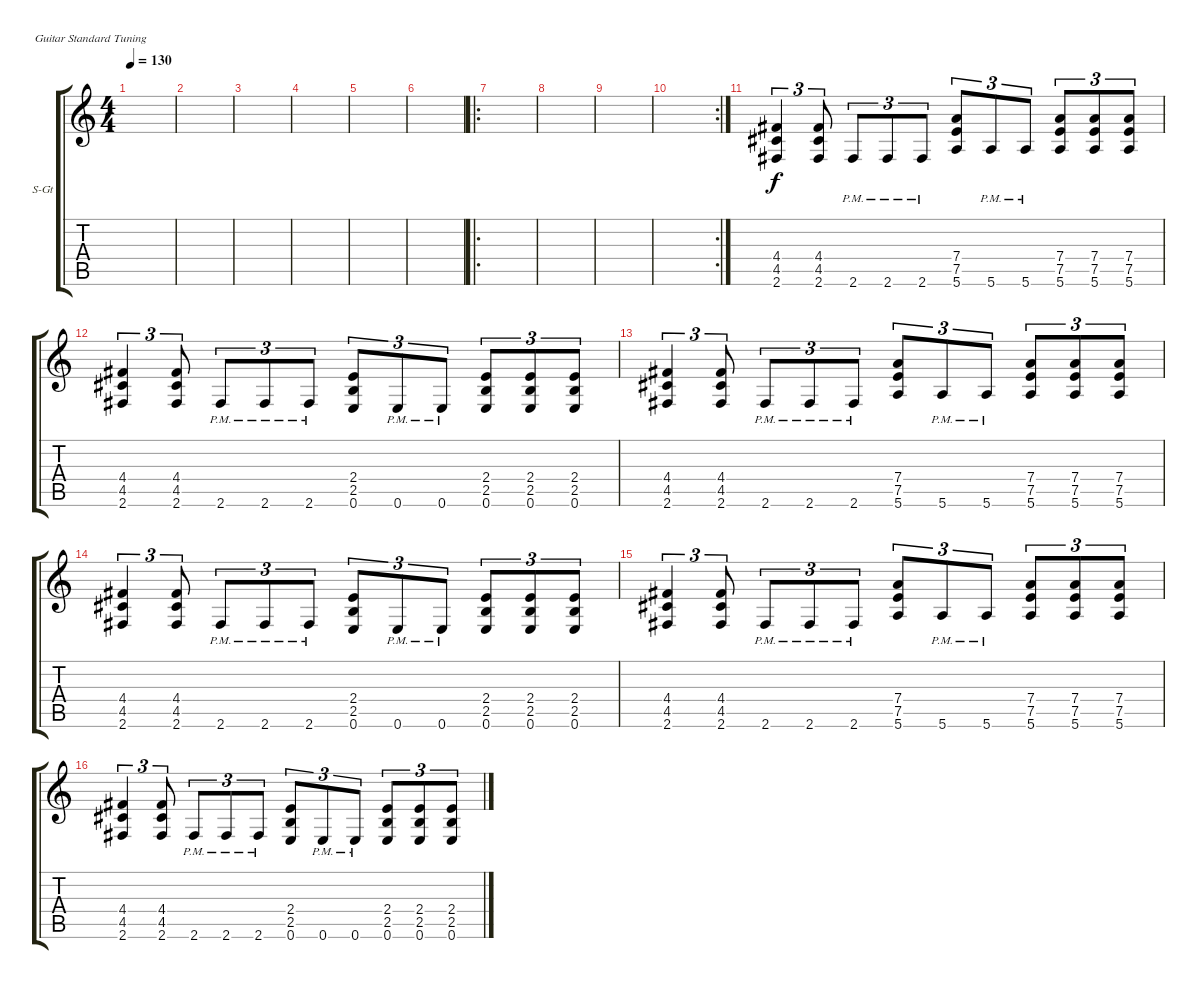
\defaultSystemsLayout 4
\bracketExtendMode groupsimilarinstruments
\firstSystemTrackNameOrientation horizontal
\otherSystemsTrackNameOrientation horizontal
\track ("Neck E" "S-Gt") {instrument acousticguitarsteel}
\staff {score tabs}
\tuning (E4 B3 G3 D3 A2 E2)
\ts (4 4)
\tempo 130
\clef g2
\ks c
|
|
|
|
|
|
\ro
|
|
|
\rc 2
|
(2.6 4.5 4.4).4{tu (3 2)} (2.6 4.5 4.4).8{tu (3 2)} 2.6{pm}.8{tu (3 2)} 2.6{pm}.8{tu (3 2)} 2.6{pm}.8{tu (3 2)} (5.6 7.5 7.4).8{tu (3 2)} 5.6{pm}.8{tu (3 2)} 5.6{pm}.8{tu (3 2)} (5.6 7.5 7.4).8{tu (3 2)} (5.6 7.4 7.5).8{tu (3 2)} (5.6 7.5 7.4).8{tu (3 2)} |
(2.6 4.5 4.4).4{tu (3 2)} (2.6 4.5 4.4).8{tu (3 2)} 2.6{pm}.8{tu (3 2)} 2.6{pm}.8{tu (3 2)} 2.6{pm}.8{tu (3 2)} (0.6 2.5 2.4).8{tu (3 2)} 0.6{pm}.8{tu (3 2)} 0.6{pm}.8{tu (3 2)} (0.6 2.5 2.4).8{tu (3 2)} (0.6 2.4 2.5).8{tu (3 2)} (0.6 2.5 2.4).8{tu (3 2)} |
(2.6 4.5 4.4).4{tu (3 2)} (2.6 4.5 4.4).8{tu (3 2)} 2.6{pm}.8{tu (3 2)} 2.6{pm}.8{tu (3 2)} 2.6{pm}.8{tu (3 2)} (5.6 7.5 7.4).8{tu (3 2)} 5.6{pm}.8{tu (3 2)} 5.6{pm}.8{tu (3 2)} (5.6 7.5 7.4).8{tu (3 2)} (5.6 7.4 7.5).8{tu (3 2)} (5.6 7.5 7.4).8{tu (3 2)} |
(2.6 4.5 4.4).4{tu (3 2)} (2.6 4.5 4.4).8{tu (3 2)} 2.6{pm}.8{tu (3 2)} 2.6{pm}.8{tu (3 2)} 2.6{pm}.8{tu (3 2)} (0.6 2.5 2.4).8{tu (3 2)} 0.6{pm}.8{tu (3 2)} 0.6{pm}.8{tu (3 2)} (0.6 2.5 2.4).8{tu (3 2)} (0.6 2.4 2.5).8{tu (3 2)} (0.6 2.5 2.4).8{tu (3 2)} |
(2.6 4.5 4.4).4{tu (3 2)} (2.6 4.5 4.4).8{tu (3 2)} 2.6{pm}.8{tu (3 2)} 2.6{pm}.8{tu (3 2)} 2.6{pm}.8{tu (3 2)} (5.6 7.5 7.4).8{tu (3 2)} 5.6{pm}.8{tu (3 2)} 5.6{pm}.8{tu (3 2)} (5.6 7.5 7.4).8{tu (3 2)} (5.6 7.4 7.5).8{tu (3 2)} (5.6 7.5 7.4).8{tu (3 2)} |
(2.6 4.5 4.4).4{tu (3 2)} (2.6 4.5 4.4).8{tu (3 2)} 2.6{pm}.8{tu (3 2)} 2.6{pm}.8{tu (3 2)} 2.6{pm}.8{tu (3 2)} (0.6 2.5 2.4).8{tu (3 2)} 0.6{pm}.8{tu (3 2)} 0.6{pm}.8{tu (3 2)} (0.6 2.5 2.4).8{tu (3 2)} (0.6 2.4 2.5).8{tu (3 2)} (0.6 2.5 2.4).8{tu (3 2)}
